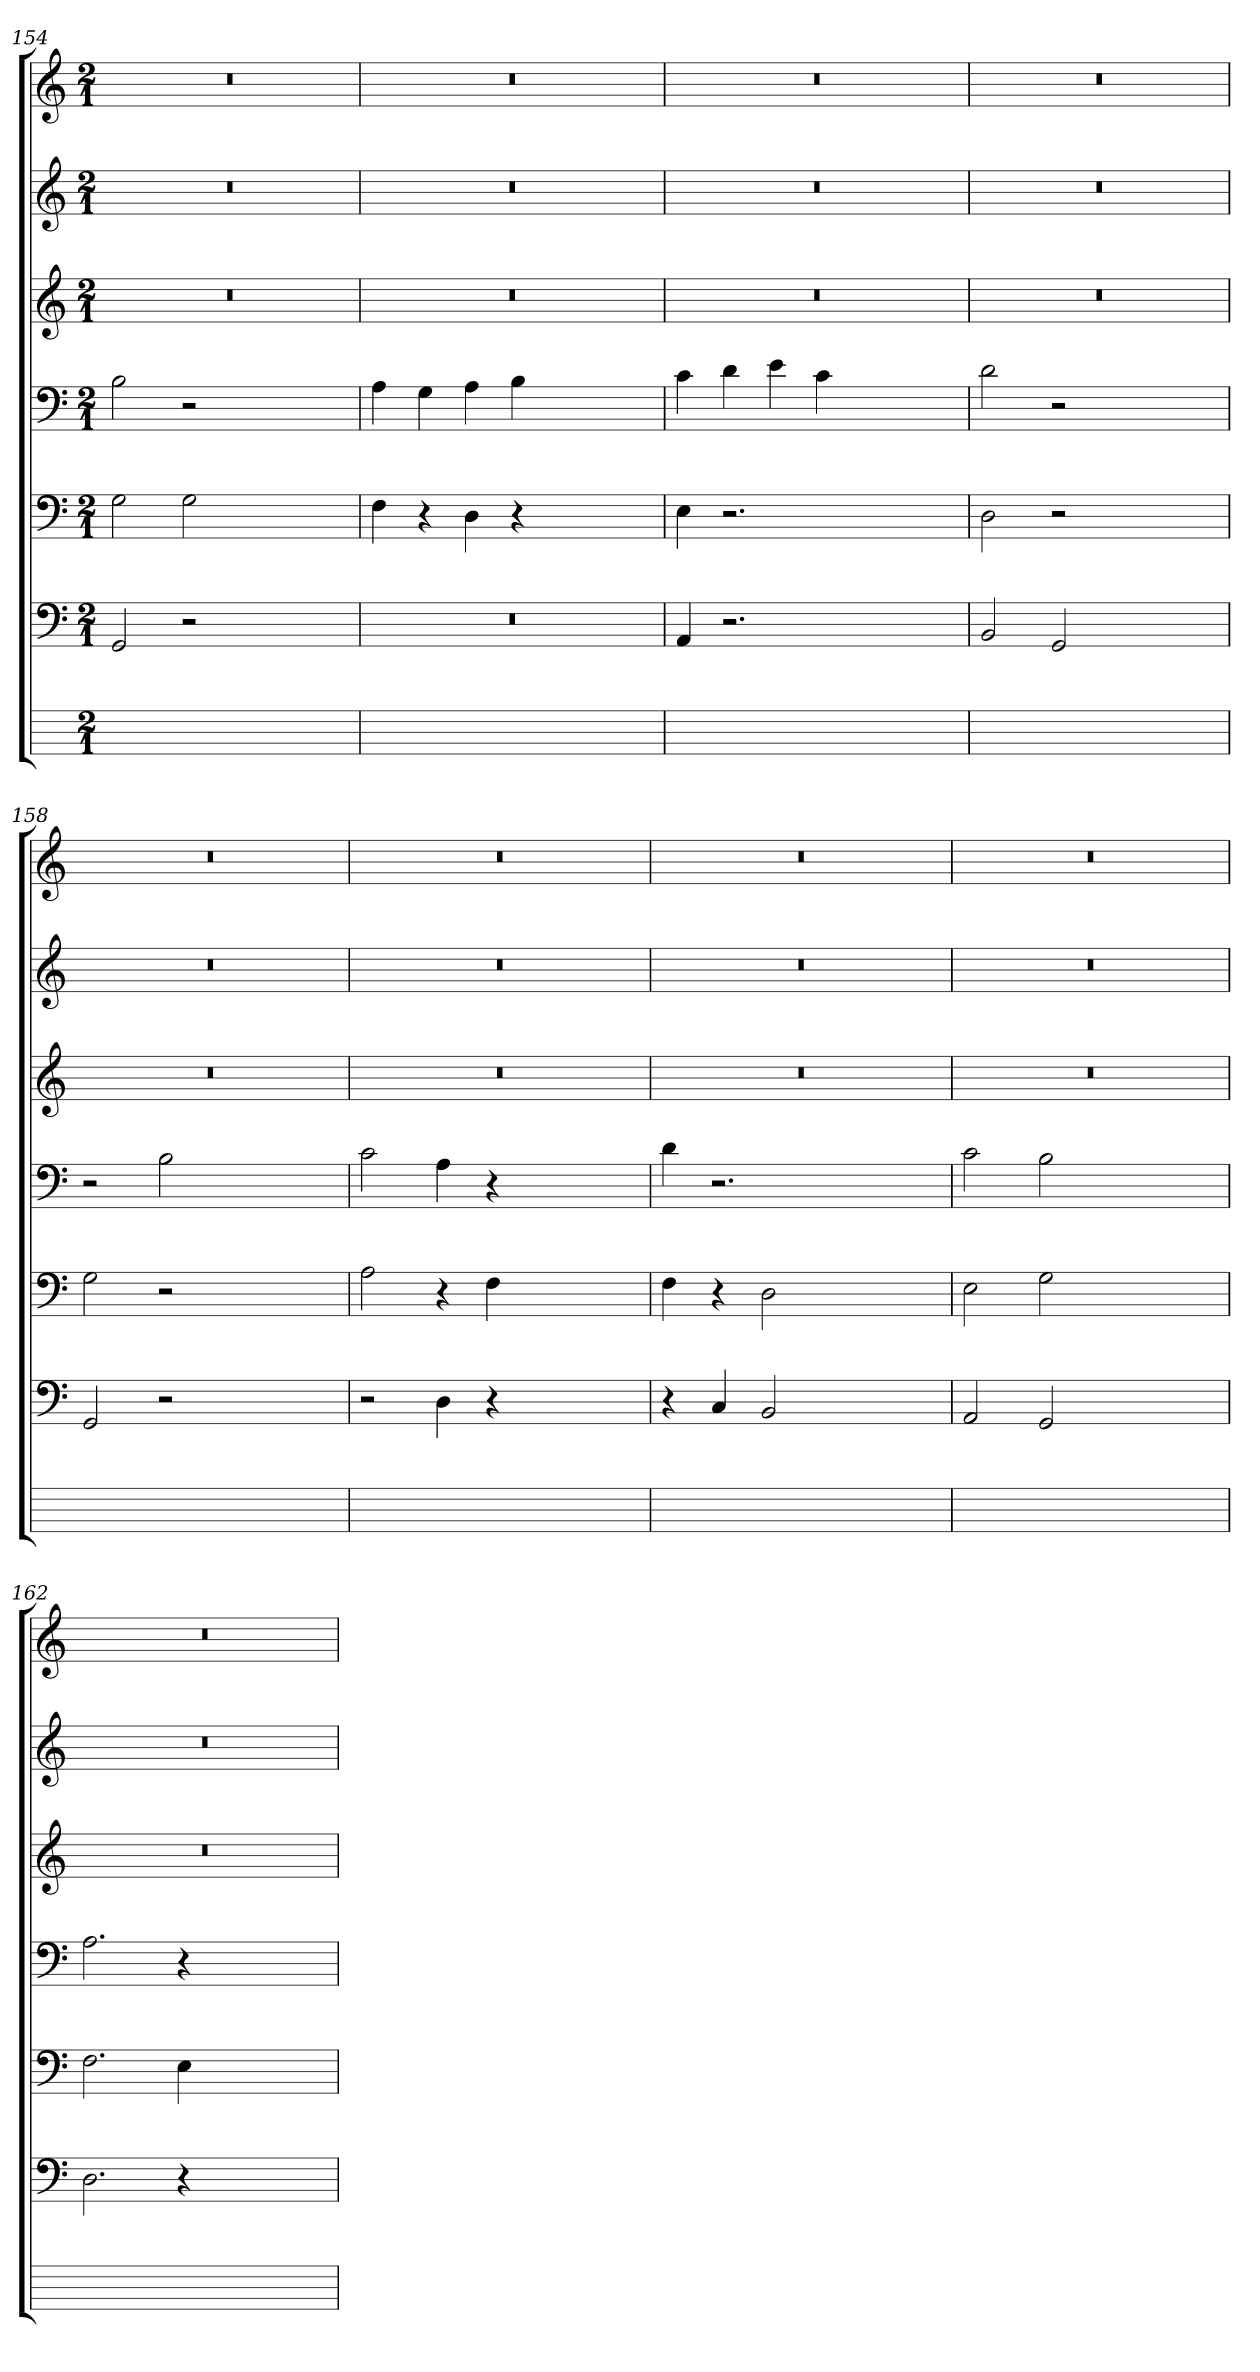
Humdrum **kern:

**kern	**kern	**kern	**kern	**kern	**kern	**kern
*part7	*part6	*part5	*part4	*part3	*part2	*part1
*staff7	*staff6	*staff5	*staff4	*staff3	*staff2	*staff1
*	*clefF4	*clefF4	*clefF4	*clefG2	*clefG2	*clefG2
*	*k[]	*k[]	*k[]	*k[]	*k[]	*k[]
*	*C:	*C:	*C:	*C:	*C:	*C:
*M2/1	*M2/1	*M2/1	*M2/1	*M2/1	*M2/1	*M2/1
=154	=154	=154	=154	=154	=154	=154
0ryy	2GG	2G	2B	0r	0r	0r
.	2r	2Gi	2r	.	.	.
.	1ryy	1ryy	1ryy	.	.	.
=155	=155	=155	=155	=155	=155	=155
0ryy	0r	4F	4A	0r	0r	0r
.	.	4r	4G	.	.	.
.	.	4D	4A	.	.	.
.	.	4r	4B	.	.	.
.	.	1ryy	1ryy	.	.	.
=156	=156	=156	=156	=156	=156	=156
0ryy	4AA	4E	4c	0r	0r	0r
.	2.r	2.r	4d	.	.	.
.	.	.	4e	.	.	.
.	.	.	4c	.	.	.
.	1ryy	1ryy	1ryy	.	.	.
=157	=157	=157	=157	=157	=157	=157
0ryy	2BB	2D	2d	0r	0r	0r
.	2GGj	2r	2r	.	.	.
.	1ryy	1ryy	1ryy	.	.	.
=158	=158	=158	=158	=158	=158	=158
0ryy	2GG	2G	2r	0r	0r	0r
.	2r	2r	2B	.	.	.
.	1ryy	1ryy	1ryy	.	.	.
=159	=159	=159	=159	=159	=159	=159
0ryy	2r	2A	2c	0r	0r	0r
.	4D	4r	4A	.	.	.
.	4r	4F	4r	.	.	.
.	1ryy	1ryy	1ryy	.	.	.
=160	=160	=160	=160	=160	=160	=160
0ryy	4r	4F	4d	0r	0r	0r
.	4C	4r	2.r	.	.	.
.	2BB	2D	.	.	.	.
.	1ryy	1ryy	1ryy	.	.	.
=161	=161	=161	=161	=161	=161	=161
0ryy	2AA	2E	2c	0r	0r	0r
.	2GG	2G	2B	.	.	.
.	1ryy	1ryy	1ryy	.	.	.
=162	=162	=162	=162	=162	=162	=162
0ryy	2.D	2.FZ	2.A	0r	0r	0r
.	4r	4E	4r	.	.	.
.	1ryy	1ryy	1ryy	.	.	.
=	=	=	=	=	=	=
*-	*-	*-	*-	*-	*-	*-
